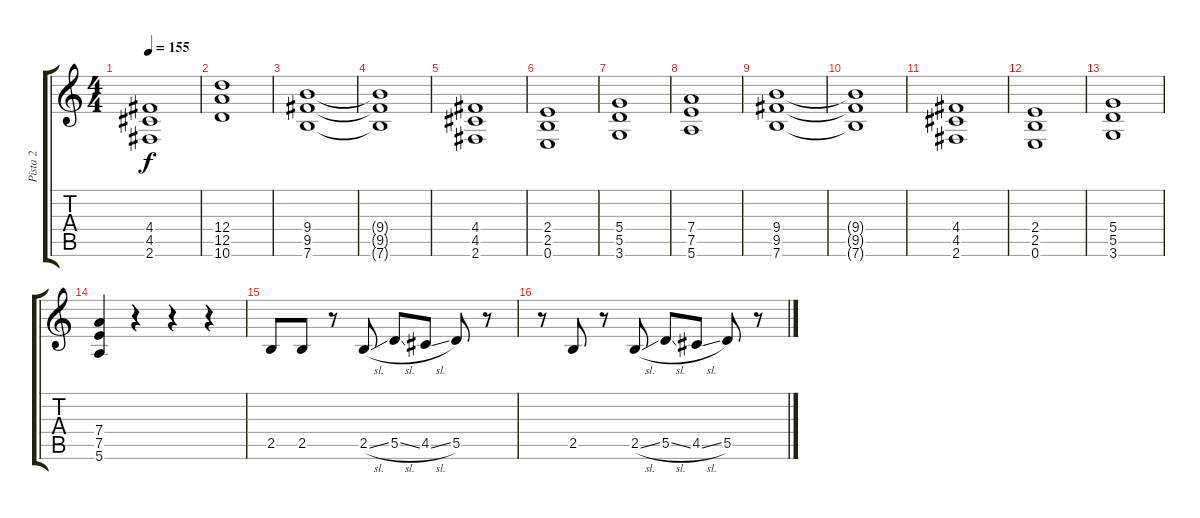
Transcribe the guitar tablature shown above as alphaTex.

\track ("Pista 2" "Pista 2") {instrument distortionguitar}
\staff {score tabs}
\tuning (E4 B3 G3 D3 A2 E2) {hide}
\ts (4 4)
\tempo 155
\clef g2
\ks c
(4.4 4.5 2.6).1{dy f} |
(12.4 12.5 10.6).1 |
(9.4 9.5 7.6).1 |
(9.4{t} 9.5{t} 7.6{t}).1 |
(4.4 4.5 2.6).1 |
(2.4 2.5 0.6).1 |
(5.4 5.5 3.6).1 |
(7.4 7.5 5.6).1 |
(9.4 9.5 7.6).1 |
(9.4{t} 9.5{t} 7.6{t}).1 |
(4.4 4.5 2.6).1 |
(2.4 2.5 0.6).1 |
(5.4 5.5 3.6).1 |
(7.4 7.5 5.6).4 r.4 r.4 r.4 |
2.5.8 2.5.8 r.8 2.5{sl}.8 5.5{sl}.8 4.5{sl}.8 5.5.8 r.8 |
r.8 2.5.8 r.8 2.5{sl}.8 5.5{sl}.8 4.5{sl}.8 5.5.8 r.8
